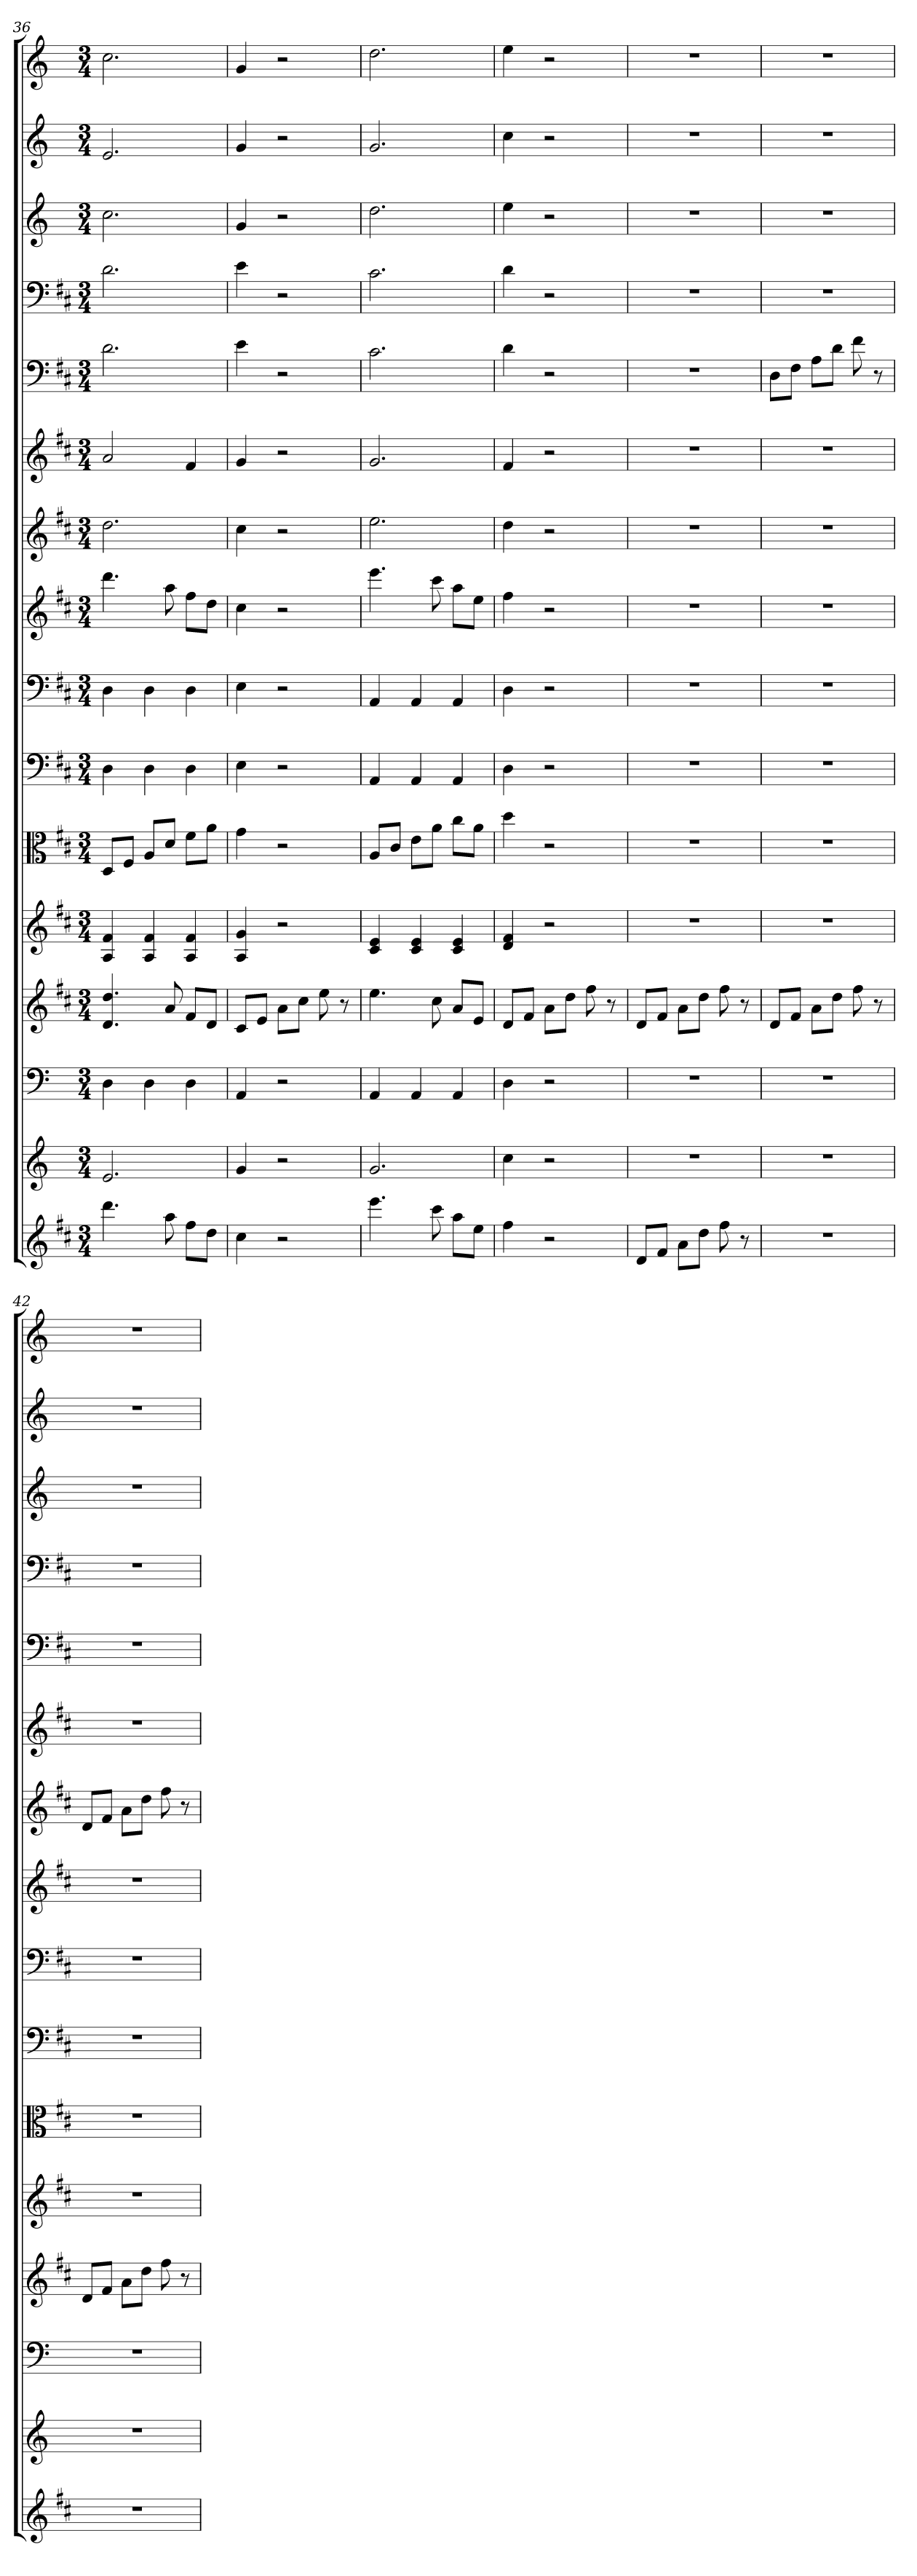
**kern	**kern	**kern	**kern	**kern	**kern	**kern	**kern	**kern	**kern	**kern	**kern	**kern	**kern	**kern	**kern
*part16	*part15	*part14	*part13	*part12	*part11	*part10	*part9	*part8	*part7	*part6	*part5	*part4	*part3	*part2	*part1
*staff16	*staff15	*staff14	*staff13	*staff12	*staff11	*staff10	*staff9	*staff8	*staff7	*staff6	*staff5	*staff4	*staff3	*staff2	*staff1
*	*	*clefF4	*	*	*clefC3	*clefF4	*clefF4	*	*	*	*clefF4	*clefF4	*	*	*
*k[f#c#]	*k[]	*k[]	*k[f#c#]	*k[f#c#]	*k[f#c#]	*k[f#c#]	*k[f#c#]	*k[f#c#]	*k[f#c#]	*k[f#c#]	*k[f#c#]	*k[f#c#]	*k[]	*k[]	*k[]
*M3/4	*M3/4	*M3/4	*M3/4	*M3/4	*M3/4	*M3/4	*M3/4	*M3/4	*M3/4	*M3/4	*M3/4	*M3/4	*M3/4	*M3/4	*M3/4
=36	=36	=36	=36	=36	=36	=36	=36	=36	=36	=36	=36	=36	=36	=36	=36
4.ddd	2.e	4D	4.d 4.dd	4A 4f#	8D/L	4D	4D	4.ddd	2.dd	2a	2.d	2.d	2.cc	2.e	2.cc
.	.	.	.	.	8F#/J	.	.	.	.	.	.	.	.	.	.
.	.	4D	.	4A 4f#	8A/L	4D	4D	.	.	.	.	.	.	.	.
8aa	.	.	8a	.	8d/J	.	.	8aa	.	.	.	.	.	.	.
8ff#L	.	4D	8f#L	4A 4f#	8f#\L	4D	4D	8ff#L	.	4f#	.	.	.	.	.
8ddJ	.	.	8dJ	.	8a\J	.	.	8ddJ	.	.	.	.	.	.	.
=37	=37	=37	=37	=37	=37	=37	=37	=37	=37	=37	=37	=37	=37	=37	=37
4cc#	4g	4AA	8c#L	4A 4g	4g	4E	4E	4cc#	4cc#	4g	4e	4e	4g	4g	4g
.	.	.	8eJ	.	.	.	.	.	.	.	.	.	.	.	.
2r	2r	2r	8aL	2r	2r	2r	2r	2r	2r	2r	2r	2r	2r	2r	2r
.	.	.	8cc#J	.	.	.	.	.	.	.	.	.	.	.	.
.	.	.	8ee	.	.	.	.	.	.	.	.	.	.	.	.
.	.	.	8r	.	.	.	.	.	.	.	.	.	.	.	.
=38	=38	=38	=38	=38	=38	=38	=38	=38	=38	=38	=38	=38	=38	=38	=38
4.eee	2.g	4AA	4.ee	4c# 4e	8A/L	4AA	4AA	4.eee	2.ee	2.g	2.c#	2.c#	2.dd	2.g	2.dd
.	.	.	.	.	8c#/J	.	.	.	.	.	.	.	.	.	.
.	.	4AA	.	4c# 4e	8e\L	4AA	4AA	.	.	.	.	.	.	.	.
8ccc#	.	.	8cc#	.	8a\J	.	.	8ccc#	.	.	.	.	.	.	.
8aaL	.	4AA	8aL	4c# 4e	8cc#\L	4AA	4AA	8aaL	.	.	.	.	.	.	.
8eeJ	.	.	8eJ	.	8a\J	.	.	8eeJ	.	.	.	.	.	.	.
=39	=39	=39	=39	=39	=39	=39	=39	=39	=39	=39	=39	=39	=39	=39	=39
4ff#	4cc	4D	8dL	4d 4f#	4dd	4D	4D	4ff#	4dd	4f#	4d	4d	4ee	4cc	4ee
.	.	.	8f#J	.	.	.	.	.	.	.	.	.	.	.	.
2r	2r	2r	8aL	2r	2r	2r	2r	2r	2r	2r	2r	2r	2r	2r	2r
.	.	.	8ddJ	.	.	.	.	.	.	.	.	.	.	.	.
.	.	.	8ff#	.	.	.	.	.	.	.	.	.	.	.	.
.	.	.	8r	.	.	.	.	.	.	.	.	.	.	.	.
=40	=40	=40	=40	=40	=40	=40	=40	=40	=40	=40	=40	=40	=40	=40	=40
8dL	2.r	2.r	8dL	2.r	2.r	2.r	2.r	2.r	2.r	2.r	2.r	2.r	2.r	2.r	2.r
8f#J	.	.	8f#J	.	.	.	.	.	.	.	.	.	.	.	.
8aL	.	.	8aL	.	.	.	.	.	.	.	.	.	.	.	.
8ddJ	.	.	8ddJ	.	.	.	.	.	.	.	.	.	.	.	.
8ff#	.	.	8ff#	.	.	.	.	.	.	.	.	.	.	.	.
8r	.	.	8r	.	.	.	.	.	.	.	.	.	.	.	.
=41	=41	=41	=41	=41	=41	=41	=41	=41	=41	=41	=41	=41	=41	=41	=41
2.r	2.r	2.r	8dL	2.r	2.r	2.r	2.r	2.r	2.r	2.r	8D\L	2.r	2.r	2.r	2.r
.	.	.	8f#J	.	.	.	.	.	.	.	8F#\J	.	.	.	.
.	.	.	8aL	.	.	.	.	.	.	.	8A\L	.	.	.	.
.	.	.	8ddJ	.	.	.	.	.	.	.	8d\J	.	.	.	.
.	.	.	8ff#	.	.	.	.	.	.	.	8f#	.	.	.	.
.	.	.	8r	.	.	.	.	.	.	.	8r	.	.	.	.
=42	=42	=42	=42	=42	=42	=42	=42	=42	=42	=42	=42	=42	=42	=42	=42
2.r	2.r	2.r	8dL	2.r	2.r	2.r	2.r	2.r	8dL	2.r	2.r	2.r	2.r	2.r	2.r
.	.	.	8f#J	.	.	.	.	.	8f#J	.	.	.	.	.	.
.	.	.	8aL	.	.	.	.	.	8aL	.	.	.	.	.	.
.	.	.	8ddJ	.	.	.	.	.	8ddJ	.	.	.	.	.	.
.	.	.	8ff#	.	.	.	.	.	8ff#	.	.	.	.	.	.
.	.	.	8r	.	.	.	.	.	8r	.	.	.	.	.	.
=	=	=	=	=	=	=	=	=	=	=	=	=	=	=	=
*-	*-	*-	*-	*-	*-	*-	*-	*-	*-	*-	*-	*-	*-	*-	*-
